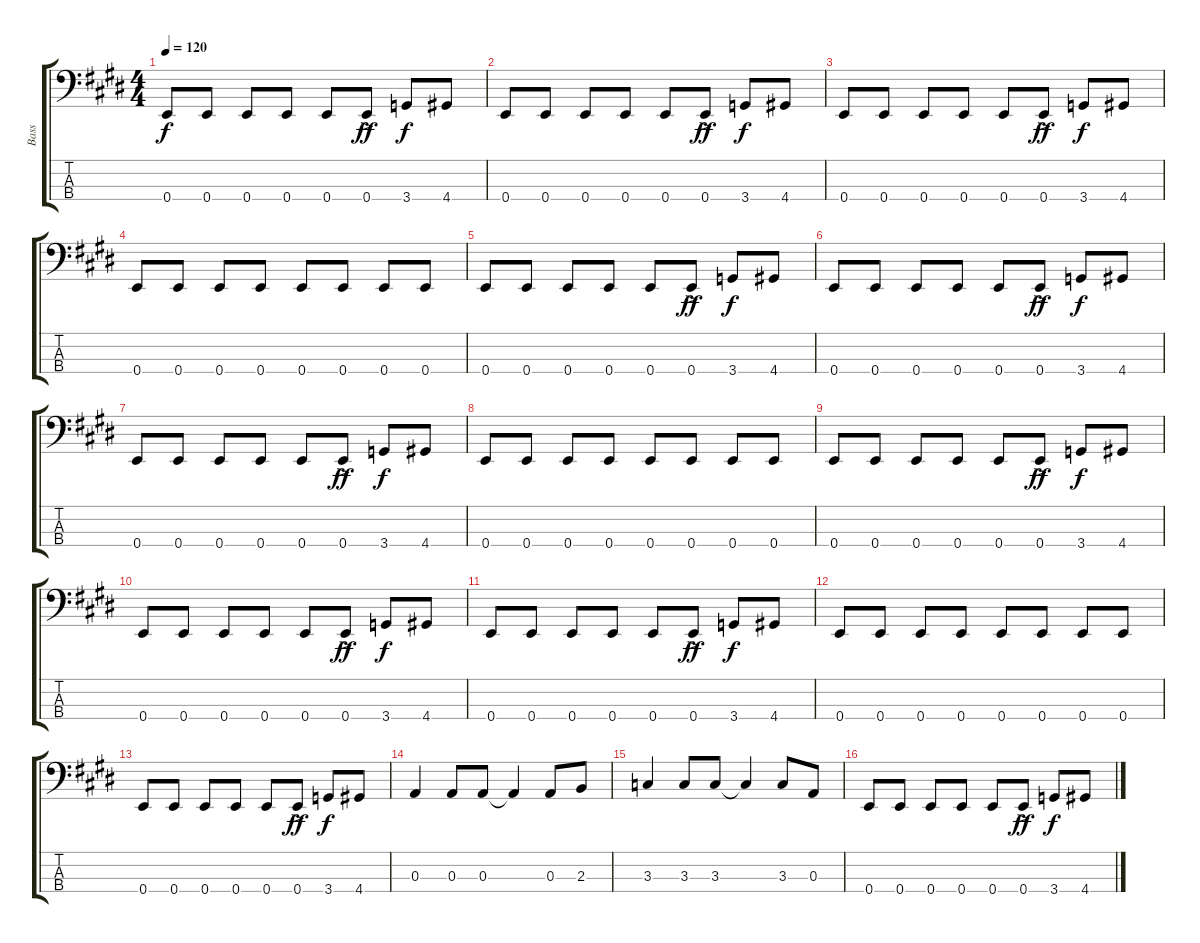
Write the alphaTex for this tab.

\track ("Bass" "Bass") {instrument electricbasspick}
\staff {score tabs}
\tuning (G2 D2 A1 E1) {hide}
\ts (4 4)
\tempo 120
\clef f4
\ks e
0.4.8{dy f} 0.4.8 0.4.8 0.4.8 0.4.8 0.4{ac}.8{dy ff} 3.4.8{dy f} 4.4.8 |
0.4.8 0.4.8 0.4.8 0.4.8 0.4.8 0.4{ac}.8{dy ff} 3.4.8{dy f} 4.4.8 |
0.4.8 0.4.8 0.4.8 0.4.8 0.4.8 0.4{ac}.8{dy ff} 3.4.8{dy f} 4.4.8 |
0.4.8 0.4.8 0.4.8 0.4.8 0.4.8 0.4.8 0.4.8 0.4.8 |
0.4.8 0.4.8 0.4.8 0.4.8 0.4.8 0.4{ac}.8{dy ff} 3.4.8{dy f} 4.4.8 |
0.4.8 0.4.8 0.4.8 0.4.8 0.4.8 0.4{ac}.8{dy ff} 3.4.8{dy f} 4.4.8 |
0.4.8 0.4.8 0.4.8 0.4.8 0.4.8 0.4{ac}.8{dy ff} 3.4.8{dy f} 4.4.8 |
0.4.8 0.4.8 0.4.8 0.4.8 0.4.8 0.4.8 0.4.8 0.4.8 |
0.4.8 0.4.8 0.4.8 0.4.8 0.4.8 0.4{ac}.8{dy ff} 3.4.8{dy f} 4.4.8 |
0.4.8 0.4.8 0.4.8 0.4.8 0.4.8 0.4{ac}.8{dy ff} 3.4.8{dy f} 4.4.8 |
0.4.8 0.4.8 0.4.8 0.4.8 0.4.8 0.4{ac}.8{dy ff} 3.4.8{dy f} 4.4.8 |
0.4.8 0.4.8 0.4.8 0.4.8 0.4.8 0.4.8 0.4.8 0.4.8 |
0.4.8 0.4.8 0.4.8 0.4.8 0.4.8 0.4{ac}.8{dy ff} 3.4.8{dy f} 4.4.8 |
0.3.4 0.3.8 0.3.8 0.3{t}.4 0.3.8 2.3.8 |
3.3.4 3.3.8 3.3.8 3.3{t}.4 3.3.8 0.3.8 |
0.4.8 0.4.8 0.4.8 0.4.8 0.4.8 0.4{ac}.8{dy ff} 3.4.8{dy f} 4.4.8
